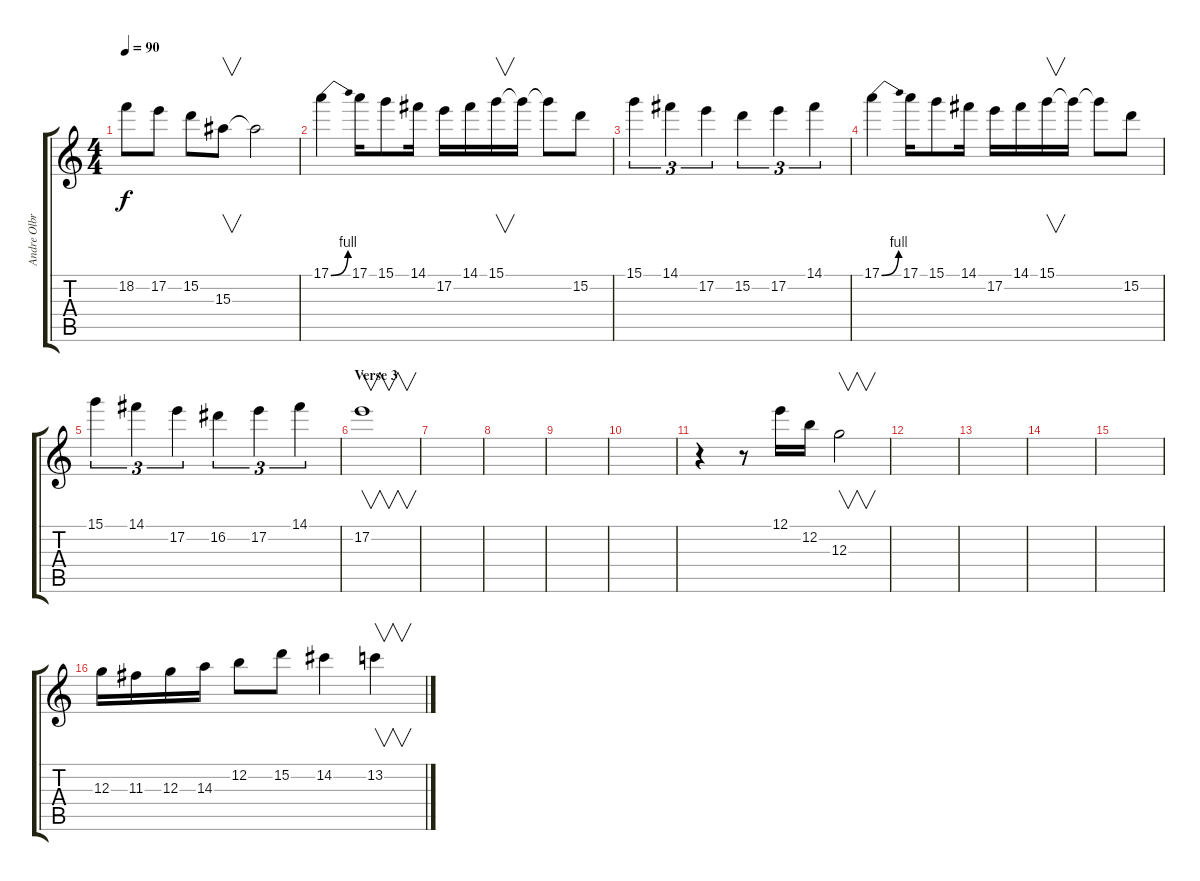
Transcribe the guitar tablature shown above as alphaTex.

\track ("Andre Olbrich" "Andre Olbr") {instrument distortionguitar}
\staff {score tabs}
\tuning (E4 B3 G3 D3 A2 E2) {hide}
\ts (4 4)
\tempo 90
\clef g2
\ks c
18.2.8{dy f} 17.2.8 15.2.8 15.3.8{v} 15.3{t}.2 |
17.1{be (bend 0 0 60 4)}.4 17.1.16 15.1.8 14.1.16 17.2.16 14.1.16 15.1.16{v} 15.1{t}.16 15.1{t}.8 15.2.8 |
15.1.4{tu (3 2)} 14.1.4{tu (3 2)} 17.2.4{tu (3 2)} 15.2.4{tu (3 2)} 17.2.4{tu (3 2)} 14.1.4{tu (3 2)} |
17.1{be (bend 0 0 60 4)}.4 17.1.16 15.1.8 14.1.16 17.2.16 14.1.16 15.1.16{v} 15.1{t}.16 15.1{t}.8 15.2.8 |
15.1.4{tu (3 2)} 14.1.4{tu (3 2)} 17.2.4{tu (3 2)} 16.2.4{tu (3 2)} 17.2.4{tu (3 2)} 14.1.4{tu (3 2)} |
\section ("" "Verse 3")
17.2.1{v} |
|
|
|
|
r.4 r.8 12.1.16 12.2.16 12.3.2{v} |
|
|
|
|
12.3.16 11.3.16 12.3.16 14.3.16 12.2.8 15.2.8 14.2.4 13.2.4{v}
